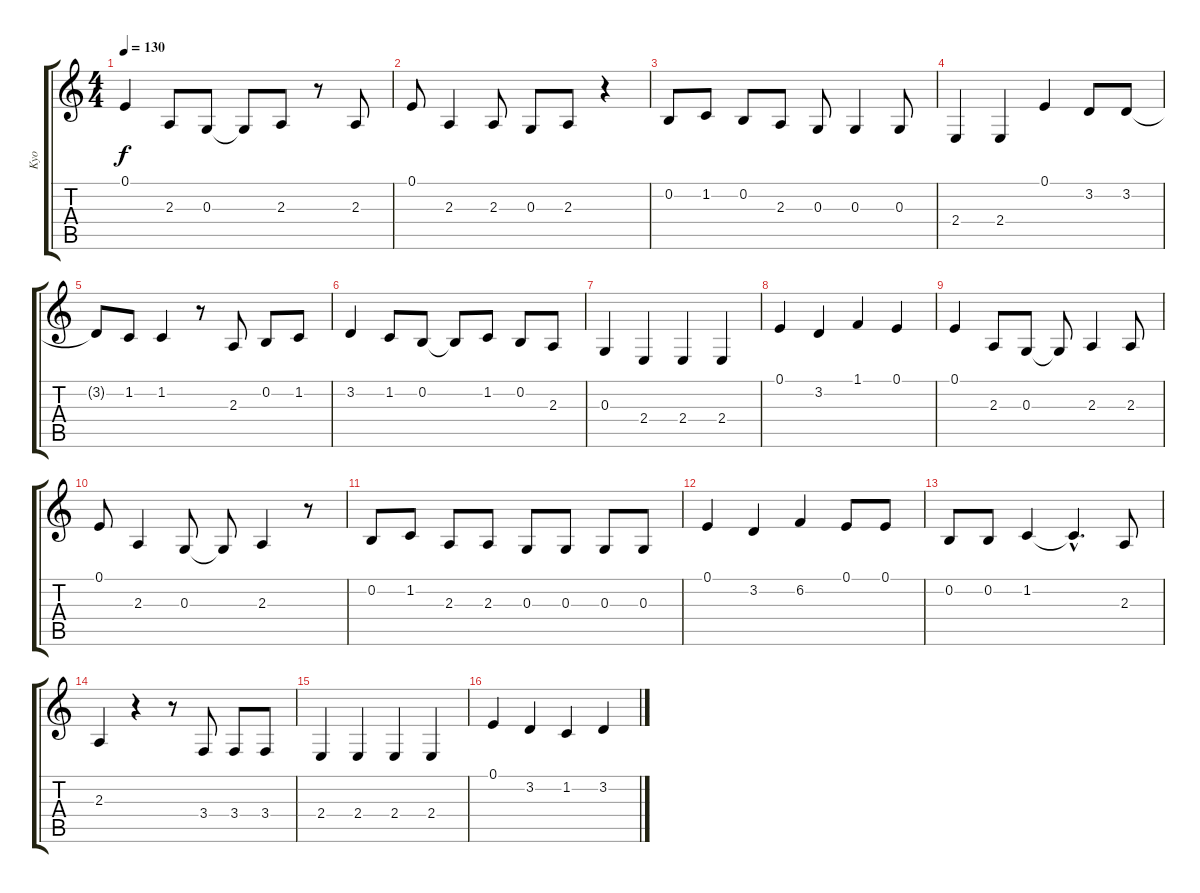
\track ("Kyo" "Kyo") {instrument clarinet}
\staff {score tabs}
\tuning (E4 B3 G3 D3 A2 E2) {hide}
\ts (4 4)
\tempo 130
\clef g2
\ks c
0.1.4{dy f} 2.3.8 0.3.8 0.3{t}.8 2.3.8 r.8 2.3.8 |
0.1.8 2.3.4 2.3.8 0.3.8 2.3.8 r.4 |
0.2.8 1.2.8 0.2.8 2.3.8 0.3.8 0.3.4 0.3.8 |
2.4.4 2.4.4 0.1.4 3.2.8 3.2.8 |
3.2{t}.8 1.2.8 1.2.4 r.8 2.3.8 0.2.8 1.2.8 |
3.2.4 1.2.8 0.2.8 0.2{t}.8 1.2.8 0.2.8 2.3.8 |
0.3.4 2.4.4 2.4.4 2.4.4 |
0.1.4 3.2.4 1.1.4 0.1.4 |
0.1.4 2.3.8 0.3.8 0.3{t}.8 2.3.4 2.3.8 |
0.1.8 2.3.4 0.3.8 0.3{t}.8 2.3.4 r.8 |
0.2.8 1.2.8 2.3.8 2.3.8 0.3.8 0.3.8 0.3.8 0.3.8 |
0.1.4 3.2.4 6.2.4 0.1.8 0.1.8 |
0.2.8 0.2.8 1.2.4 1.2{hac t}.4{d} 2.3.8 |
2.3.4 r.4 r.8 3.4.8 3.4.8 3.4.8 |
2.4.4 2.4.4 2.4.4 2.4.4 |
0.1.4 3.2.4 1.2.4 3.2.4
